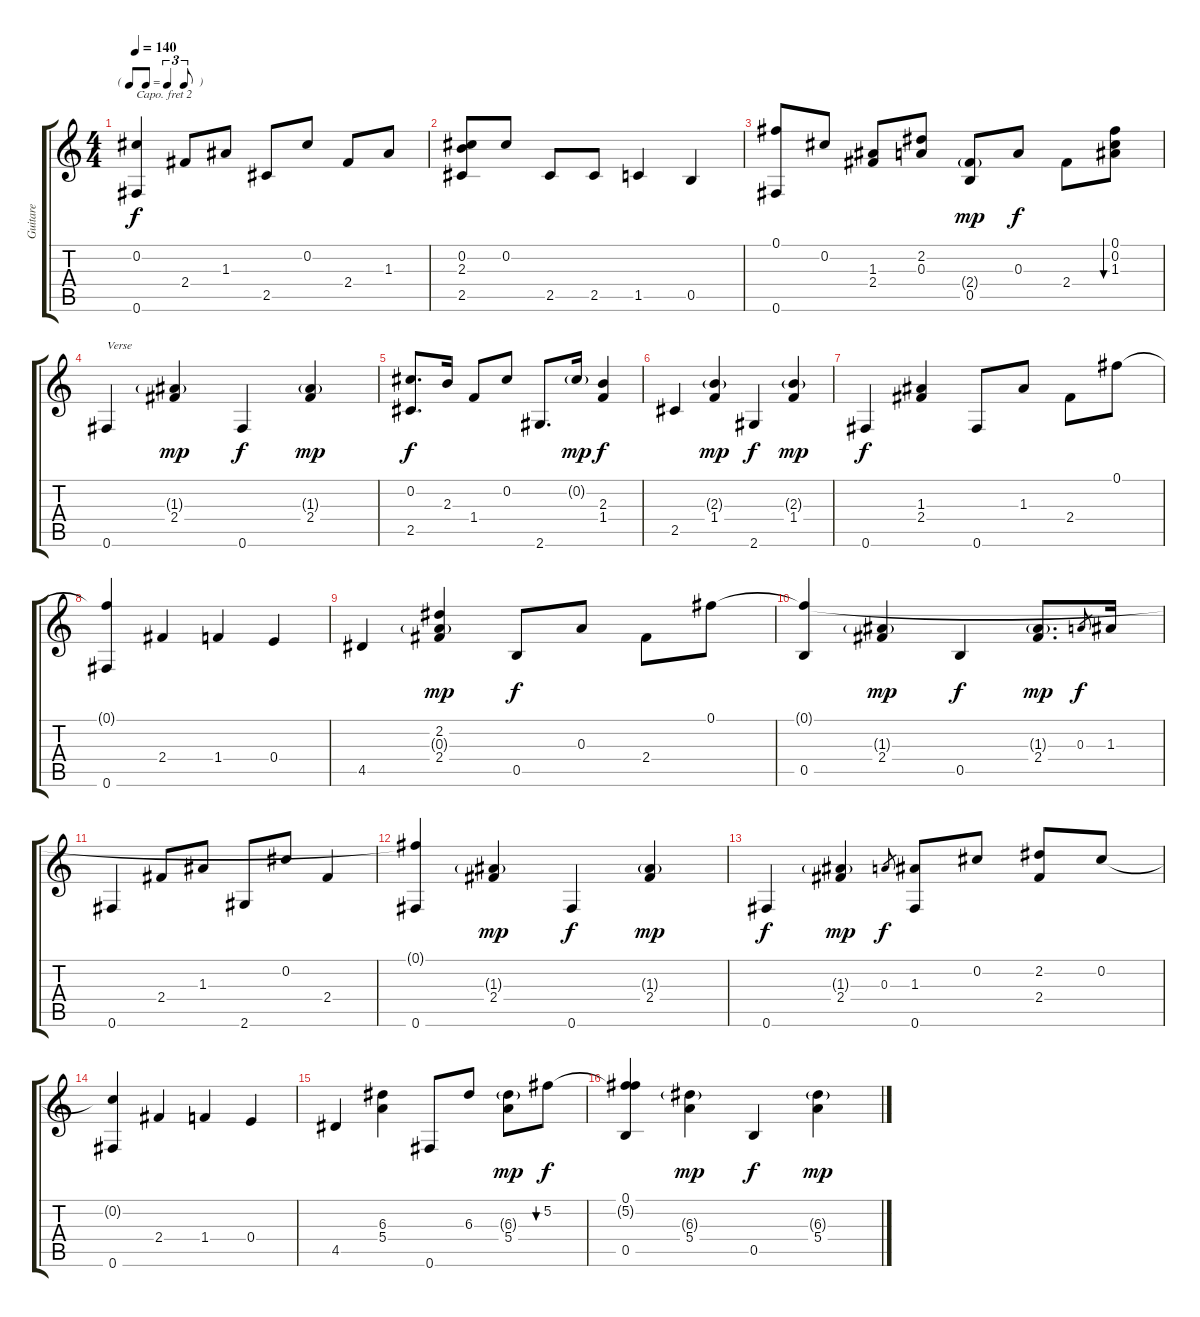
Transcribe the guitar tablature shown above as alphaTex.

\track ("Guitare" "Guitare") {instrument acousticguitarsteel}
\staff {score tabs}
\capo 2
\tuning (E4 B3 G3 D3 A2 E2) {hide}
\ts (4 4)
\tf triplet8th
\tempo 140
\clef g2
\ks c
(0.2 0.6).4{dy f} 2.4.8 1.3.8 2.5.8 0.2.8 2.4.8 1.3.8 |
(0.2 2.3 2.5).8 0.2.8 2.5.8 2.5.8 1.5.4 0.5.4 |
(0.1 0.6).8 0.2.8 (1.3 2.4).8 (2.2 0.3).8 (2.4{g} 0.5).8{dy mp} 0.3.8{dy f} 2.4.8 (0.1 0.2 1.3).8{bu 60} |
0.6.4{txt "Verse"} (1.3{g} 2.4).4{dy mp} 0.6.4{dy f} (1.3{g} 2.4).4{dy mp} |
(0.2 2.5).8{d dy f} 2.3.16 1.4.8 0.2.8 2.6.8{d} 0.2{g}.16{dy mp} (2.3 1.4).4{dy f} |
2.5.4 (2.3{g} 1.4).4{dy mp} 2.6.4{dy f} (2.3{g} 1.4).4{dy mp} |
0.6.4{dy f} (1.3 2.4).4 0.6.8 1.3.8 2.4.8 0.1.8 |
(0.1{t} 0.6).4 2.4.4 1.4.4 0.4.4 |
4.5.4 (2.2 0.3{g} 2.4).4{dy mp} 0.5.8{dy f} 0.3.8 2.4.8 0.1.8 |
(0.1{t} 0.5).4 (1.3{g} 2.4).4{dy mp} 0.5.4{dy f} (1.3{g} 2.4).8{d dy mp} 0.3.8{gr dy f} 1.3.16 |
0.6.4 2.4.8 1.3.8 2.6.8 0.2.8 2.4.4 |
(0.1{t} 0.6).4 (1.3{g} 2.4).4{dy mp} 0.6.4{dy f} (1.3{g} 2.4).4{dy mp} |
0.6.4{dy f} (1.3{g} 2.4).4{dy mp} 0.3.8{gr dy f} (1.3 0.6).8 0.2.8 (2.2 2.4).8 0.2.8 |
(0.2{t} 0.6).4 2.4.4 1.4.4 0.4.4 |
4.5.4 (6.3 5.4).4 0.6.8 6.3.8 (6.3{g} 5.4).8{dy mp} 5.2.8{bu 240 dy f} |
(0.1 5.2{t} 0.5).4 (6.3{g} 5.4).4{dy mp} 0.5.4{dy f} (6.3{g} 5.4).4{dy mp}
